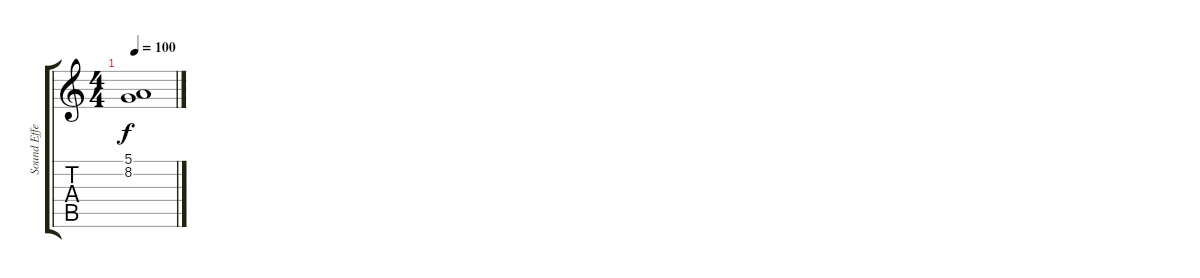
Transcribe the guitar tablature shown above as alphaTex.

\track ("Sound Effect" "Sound Effe") {instrument lead1square}
\staff {score tabs}
\tuning (E4 B3 G3 D3 A2 E2) {hide}
\ts (4 4)
\tempo 100
\clef g2
\ks c
(5.1{t} 8.2{t}).1{dy f}
